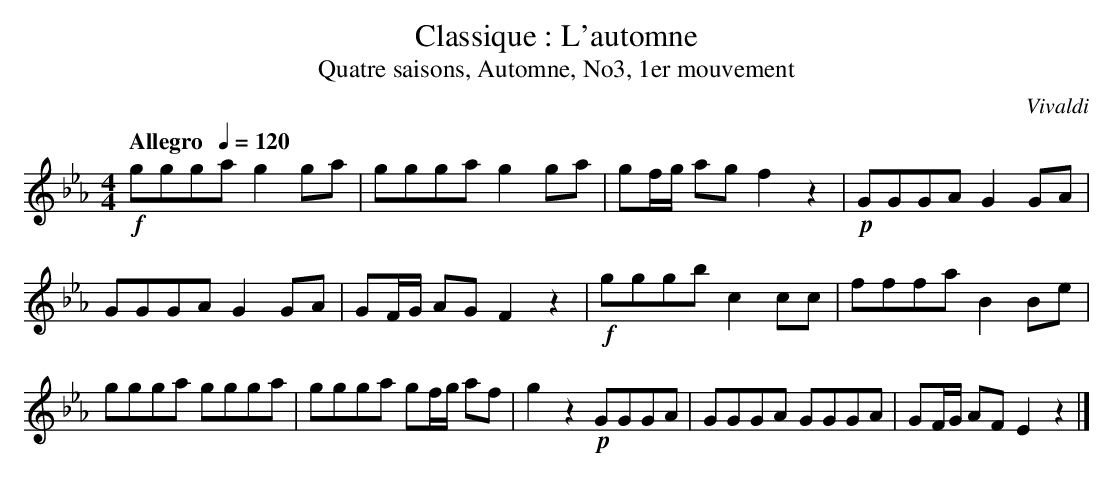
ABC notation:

X:1
T:Classique : L'automne
T:Quatre saisons, Automne, No3, 1er mouvement
C:Vivaldi
M:4/4
L:1/8
Q:"Allegro  "1/4=120
K:Ebmaj
+f+ggga g2 ga | ggga g2 ga | gf/2g/2 ag f2 z2 | +p+GGGA G2 GA |
GGGA G2 GA | GF/2G/2 AG F2 z2 | +f+gggb c2 cc | fffa B2 Be |
ggga ggga | ggga gf/2g/2 af | g2 z2 +p+GGGA | GGGA GGGA | GF/2G/2 AF E2 z2 |]
